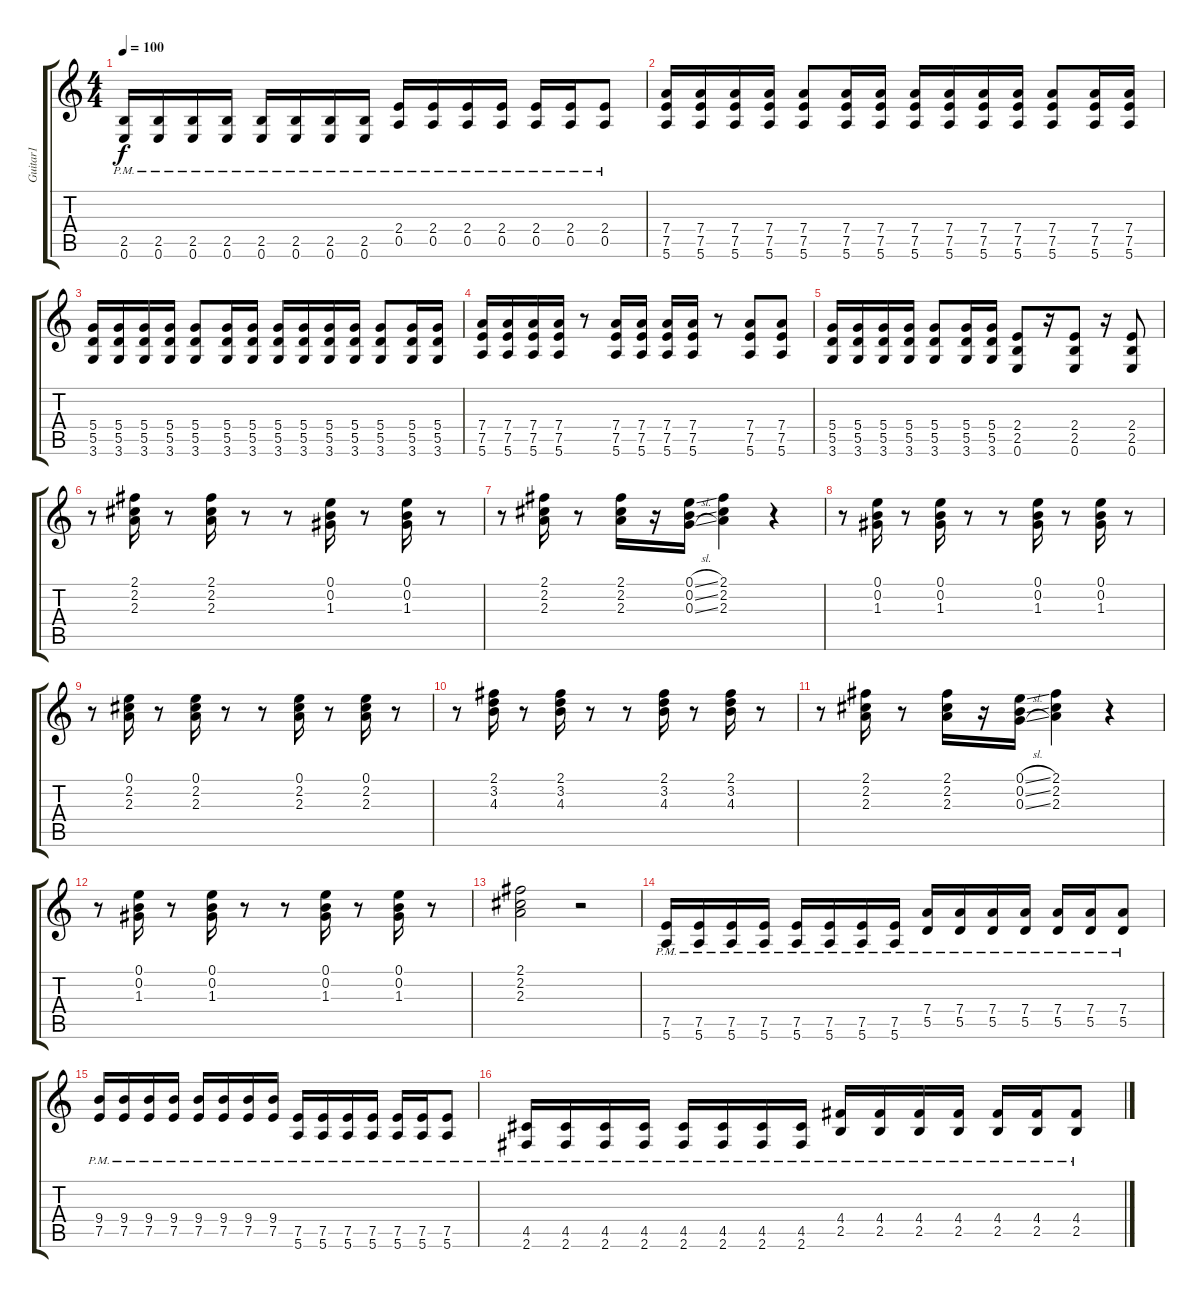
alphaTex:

\track ("Guitar1" "Guitar1") {instrument distortionguitar}
\staff {score tabs}
\tuning (E4 B3 G3 D3 A2 E2) {hide}
\ts (4 4)
\tempo 100
\clef g2
\ks c
(2.5{pm} 0.6{pm}).16{dy f} (2.5{pm} 0.6{pm}).16 (2.5{pm} 0.6{pm}).16 (2.5{pm} 0.6{pm}).16 (2.5{pm} 0.6{pm}).16 (2.5{pm} 0.6{pm}).16 (2.5{pm} 0.6{pm}).16 (2.5{pm} 0.6{pm}).16 (2.4{pm} 0.5{pm}).16 (2.4{pm} 0.5{pm}).16 (2.4{pm} 0.5{pm}).16 (2.4{pm} 0.5{pm}).16 (2.4{pm} 0.5{pm}).16 (2.4{pm} 0.5{pm}).16 (2.4{pm} 0.5{pm}).8 |
(7.4 7.5 5.6).16 (7.4 7.5 5.6).16 (7.4 7.5 5.6).16 (7.4 7.5 5.6).16 (7.4 7.5 5.6).8 (7.4 7.5 5.6).16 (7.4 7.5 5.6).16 (7.4 7.5 5.6).16 (7.4 7.5 5.6).16 (7.4 7.5 5.6).16 (7.4 7.5 5.6).16 (7.4 7.5 5.6).8 (7.4 7.5 5.6).16 (7.4 7.5 5.6).16 |
(5.4 5.5 3.6).16 (5.4 5.5 3.6).16 (5.4 5.5 3.6).16 (5.4 5.5 3.6).16 (5.4 5.5 3.6).8 (5.4 5.5 3.6).16 (5.4 5.5 3.6).16 (5.4 5.5 3.6).16 (5.4 5.5 3.6).16 (5.4 5.5 3.6).16 (5.4 5.5 3.6).16 (5.4 5.5 3.6).8 (5.4 5.5 3.6).16 (5.4 5.5 3.6).16 |
(7.4 7.5 5.6).16 (7.4 7.5 5.6).16 (7.4 7.5 5.6).16 (7.4 7.5 5.6).16 r.8 (7.4 7.5 5.6).16 (7.4 7.5 5.6).16 (7.4 7.5 5.6).16 (7.4 7.5 5.6).16 r.8 (7.4 7.5 5.6).8 (7.4 7.5 5.6).8 |
(5.4 5.5 3.6).16 (5.4 5.5 3.6).16 (5.4 5.5 3.6).16 (5.4 5.5 3.6).16 (5.4 5.5 3.6).8 (5.4 5.5 3.6).16 (5.4 5.5 3.6).16 (2.4 2.5 0.6).8 r.16 (2.4 2.5 0.6).8 r.16 (2.4 2.5 0.6).8 |
r.8 (2.1 2.2 2.3).16 r.8 (2.1 2.2 2.3).16 r.8 r.8 (0.1 0.2 1.3).16 r.8 (0.1 0.2 1.3).16 r.8 |
r.8 (2.1 2.2 2.3).16 r.8 (2.1 2.2 2.3).16 r.16 (0.1{sl} 0.2{sl} 0.3{sl}).16 (2.1 2.2 2.3).4 r.4 |
r.8 (0.1 0.2 1.3).16 r.8 (0.1 0.2 1.3).16 r.8 r.8 (0.1 0.2 1.3).16 r.8 (0.1 0.2 1.3).16 r.8 |
r.8 (0.1 2.2 2.3).16 r.8 (0.1 2.2 2.3).16 r.8 r.8 (0.1 2.2 2.3).16 r.8 (0.1 2.2 2.3).16 r.8 |
r.8 (2.1 3.2 4.3).16 r.8 (2.1 3.2 4.3).16 r.8 r.8 (2.1 3.2 4.3).16 r.8 (2.1 3.2 4.3).16 r.8 |
r.8 (2.1 2.2 2.3).16 r.8 (2.1 2.2 2.3).16 r.16 (0.1{sl} 0.2{sl} 0.3{sl}).16 (2.1 2.2 2.3).4 r.4 |
r.8 (0.1 0.2 1.3).16 r.8 (0.1 0.2 1.3).16 r.8 r.8 (0.1 0.2 1.3).16 r.8 (0.1 0.2 1.3).16 r.8 |
(2.1 2.2 2.3).2 r.2 |
(7.5{pm} 5.6{pm}).16 (7.5{pm} 5.6{pm}).16 (7.5{pm} 5.6{pm}).16 (7.5{pm} 5.6{pm}).16 (7.5{pm} 5.6{pm}).16 (7.5{pm} 5.6{pm}).16 (7.5{pm} 5.6{pm}).16 (7.5{pm} 5.6{pm}).16 (7.4{pm} 5.5{pm}).16 (7.4{pm} 5.5{pm}).16 (7.4{pm} 5.5{pm}).16 (7.4{pm} 5.5{pm}).16 (7.4{pm} 5.5{pm}).16 (7.4{pm} 5.5{pm}).16 (7.4{pm} 5.5{pm}).8 |
(9.4{pm} 7.5{pm}).16 (9.4{pm} 7.5{pm}).16 (9.4{pm} 7.5{pm}).16 (9.4{pm} 7.5{pm}).16 (9.4{pm} 7.5{pm}).16 (9.4{pm} 7.5{pm}).16 (9.4{pm} 7.5{pm}).16 (9.4{pm} 7.5{pm}).16 (7.5{pm} 5.6{pm}).16 (7.5{pm} 5.6{pm}).16 (7.5{pm} 5.6{pm}).16 (7.5{pm} 5.6{pm}).16 (7.5{pm} 5.6{pm}).16 (7.5{pm} 5.6{pm}).16 (7.5{pm} 5.6{pm}).8 |
(4.5{pm} 2.6{pm}).16 (4.5{pm} 2.6{pm}).16 (4.5{pm} 2.6{pm}).16 (4.5{pm} 2.6{pm}).16 (4.5{pm} 2.6{pm}).16 (4.5{pm} 2.6{pm}).16 (4.5{pm} 2.6{pm}).16 (4.5{pm} 2.6{pm}).16 (4.4{pm} 2.5{pm}).16 (4.4{pm} 2.5{pm}).16 (4.4{pm} 2.5{pm}).16 (4.4{pm} 2.5{pm}).16 (4.4{pm} 2.5{pm}).16 (4.4{pm} 2.5{pm}).16 (4.4{pm} 2.5{pm}).8
